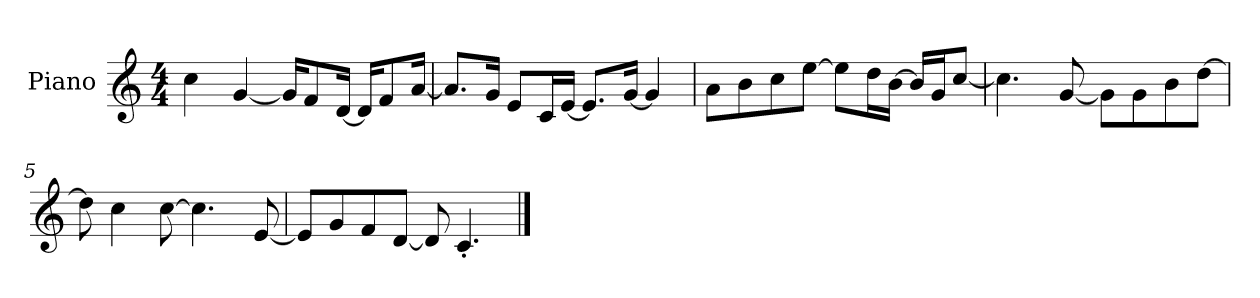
**kern
*part1
*staff1
*I"Piano
*I'P-no
*clefG2
*k[]
*M4/4
*MM90
=1
4cc\
[4g/
16g/KL]
8f/
[16d/Jk
16d/KL]
8f/
[16a/Jk
=2
8.a/L]
16g/Jk
8e/L
16c/L
[16e/JJ
8.e/L]
[16g/Jk
4g/]
=3
8a\L
8b\
8cc\
[8ee\J
8ee\L]
16dd\L
[16b\JJ
16b/LL]
16g/J
[8cc/J
=4
4.cc\]
[8g/
8g\L]
8g\
8b\
[8dd\J
=5
8dd\]
4cc\
[8cc\
4.cc\]
[8e/
!!LO:LB:g=z
=6
8e/L]
8g/
8f/
[8d/J
8d/]
4.c'/
==
*-
